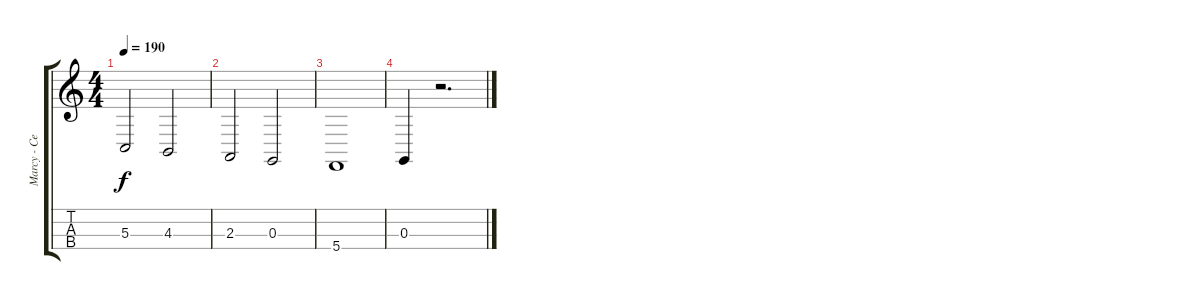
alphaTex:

\track ("Marcy - Cello" "Marcy - Ce") {instrument cello}
\staff {score tabs}
\tuning (A3 D3 G2 C2) {hide}
\ts (4 4)
\tempo 190
\clef g2
\ks c
5.3.2{dy f} 4.3.2 |
2.3.2 0.3.2 |
5.4.1 |
0.3.4 r.2{d}
